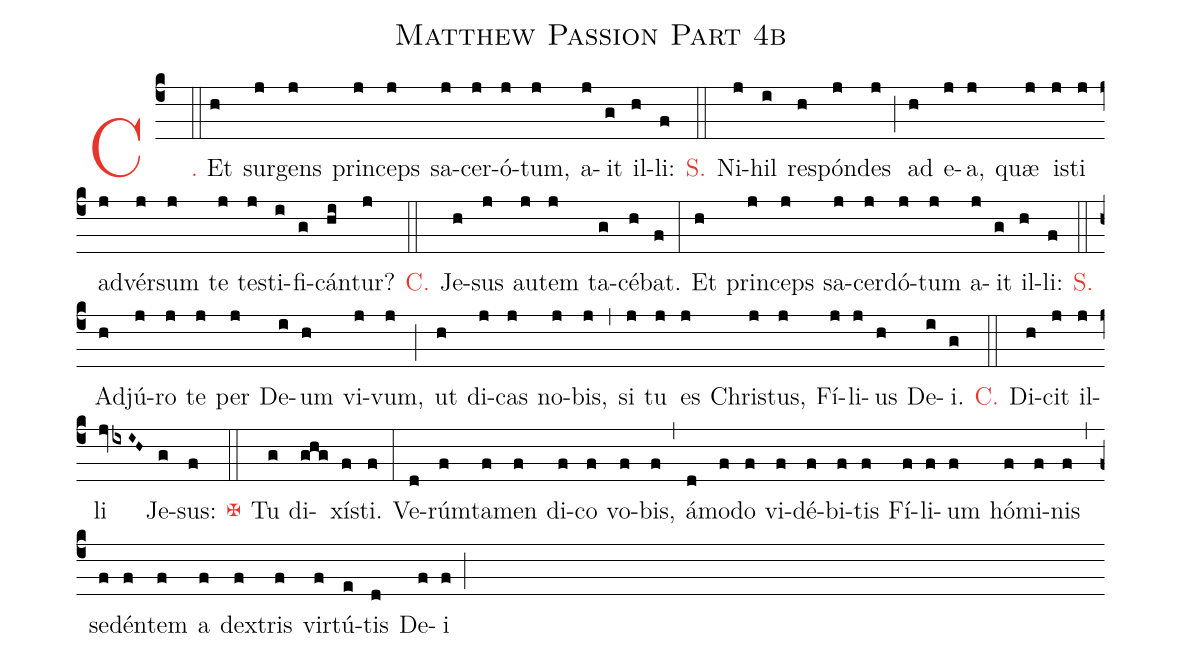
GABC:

name:Matthew Passion Part 4b;
%%
(c4) <c>C.</c>(::) Et(h) surg(j)ens(j) prin(j)ceps(j) sa(j)cer(j)ó(j)tum,(j) a(j)it(g) il(h)li:(f) <c>S.</c>(::) Ni(j)hil(i) res(h)pón(j)des(j) (;) ad(h) e(j)a,(j) quæ(j) is(j)ti(j) ad(j)vér(j)sum(j) te(j) tes(j)ti(i)fi(g)cán(hi)tur?(j) <c>C.</c>(::) Je(h)sus(j) au(j)tem(j) ta(g)cé(h)bat.(f) (:) Et(h) prin(j)ceps(j) sa(j)cer(j)dó(j)tum(j) a(j)it(g) il(h)li:(f) <c>S.</c>(::) Ad(h)jú(j)ro(j) te(j) per(j) De(i)um(h) vi(j)vum,(j) (;) ut(h) di(j)cas(j) no(j)bis,(j) (,) si(j) tu(j) es(j) Chris(j)tus,(j) Fí(j)li(j)us(h) De(i)i.(g) <c>C.</c>(::) Di(h)cit(j) il(j)li(jvixI~H~) Je(g)sus:(f) <c><v>\maltese</v></c>(::) Tu(g) di(ghg)xís(f)ti.(f) (:) Ve(d)rúm(f)ta(f)men(f) di(f)co(f) vo(f)bis,(f) (,) á(d)mo(f)do(f) vi(f)dé(f)bi(f)tis(f) Fí(f)li(f)um(f) hó(f)mi(f)nis(f) (,) se(f)dén(f)tem(f) a(f) dex(f)tris(f) vir(f)tú(e)tis(d) De(f)i(f) (;)
